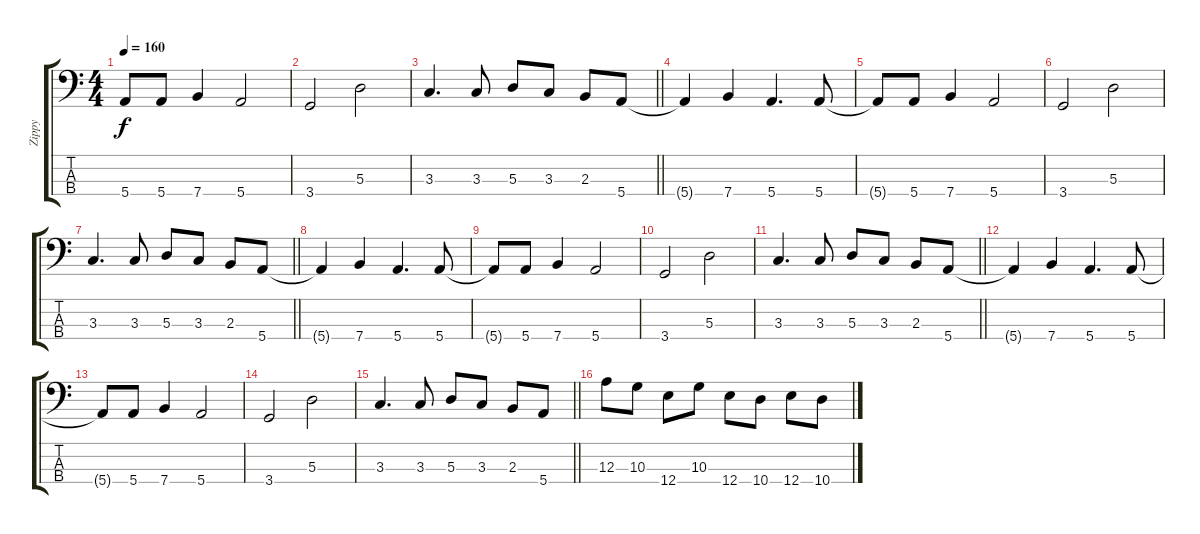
\track ("Zippy" "Zippy") {instrument electricbassfinger}
\staff {score tabs}
\tuning (G2 D2 A1 E1) {hide}
\ts (4 4)
\tempo 160
\clef f4
\ks c
5.4{t}.8{dy f} 5.4.8 7.4.4 5.4.2 |
3.4.2 5.3.2 |
\barLineRight lightlight
3.3.4{d} 3.3.8 5.3.8 3.3.8 2.3.8 5.4.8 |
5.4{t}.4 7.4.4 5.4.4{d} 5.4.8 |
5.4{t}.8 5.4.8 7.4.4 5.4.2 |
3.4.2 5.3.2 |
\barLineRight lightlight
3.3.4{d} 3.3.8 5.3.8 3.3.8 2.3.8 5.4.8 |
5.4{t}.4 7.4.4 5.4.4{d} 5.4.8 |
5.4{t}.8 5.4.8 7.4.4 5.4.2 |
3.4.2 5.3.2 |
\barLineRight lightlight
3.3.4{d} 3.3.8 5.3.8 3.3.8 2.3.8 5.4.8 |
5.4{t}.4 7.4.4 5.4.4{d} 5.4.8 |
5.4{t}.8 5.4.8 7.4.4 5.4.2 |
3.4.2 5.3.2 |
\barLineRight lightlight
3.3.4{d} 3.3.8 5.3.8 3.3.8 2.3.8 5.4.8 |
12.3.8 10.3.8 12.4.8 10.3.8 12.4.8 10.4.8 12.4.8 10.4.8
